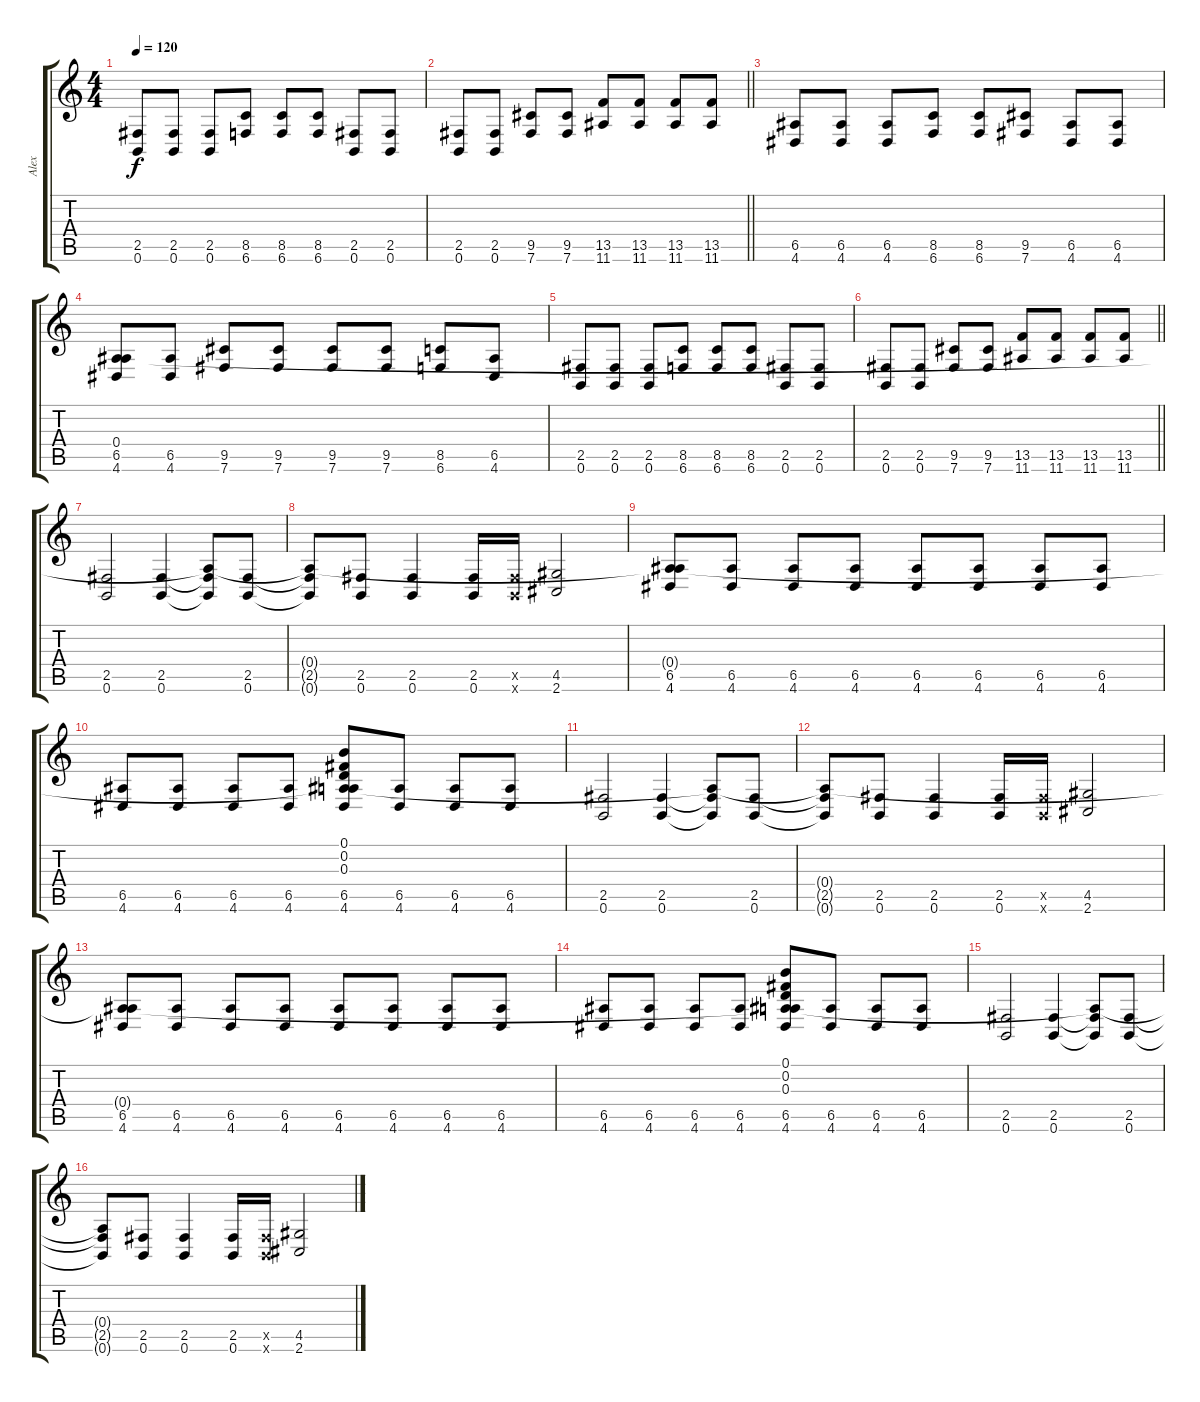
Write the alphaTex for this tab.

\track ("Alex" "Alex") {instrument overdrivenguitar}
\staff {score tabs}
\tuning (B3 Gb3 D3 A2 E2 B1) {hide}
\ts (4 4)
\tempo 120
\clef g2
\ks c
(2.5 0.6).8{dy f} (2.5 0.6).8 (2.5 0.6).8 (8.5 6.6).8 (8.5 6.6).8 (8.5 6.6).8 (2.5 0.6).8 (2.5 0.6).8 |
\barLineRight lightlight
(2.5 0.6).8 (2.5 0.6).8 (9.5 7.6).8 (9.5 7.6).8 (13.5 11.6).8 (13.5 11.6).8 (13.5 11.6).8 (13.5 11.6).8 |
(6.5 4.6).8 (6.5 4.6).8 (6.5 4.6).8 (8.5 6.6).8 (8.5 6.6).8 (9.5 7.6).8 (6.5 4.6).8 (6.5 4.6).8 |
(0.4 6.5 4.6).8 (6.5 4.6).8 (9.5 7.6).8 (9.5 7.6).8 (9.5 7.6).8 (9.5 7.6).8 (8.5 6.6).8 (6.5 4.6).8 |
(2.5 0.6).8 (2.5 0.6).8 (2.5 0.6).8 (8.5 6.6).8 (8.5 6.6).8 (8.5 6.6).8 (2.5 0.6).8 (2.5 0.6).8 |
\barLineRight lightlight
(2.5 0.6).8 (2.5 0.6).8 (9.5 7.6).8 (9.5 7.6).8 (13.5 11.6).8 (13.5 11.6).8 (13.5 11.6).8 (13.5 11.6).8 |
(2.5 0.6).2 (2.5 0.6).4 (0.4{t} 2.5{t} 0.6{t}).8 (2.5 0.6).8 |
(0.4{t} 2.5{t} 0.6{t}).8 (2.5 0.6).8 (2.5 0.6).4 (2.5 0.6).16 (2.5{x} 0.6{x}).16 (4.5 2.6).2 |
(0.4{t} 6.5 4.6).8 (6.5 4.6).8 (6.5 4.6).8 (6.5 4.6).8 (6.5 4.6).8 (6.5 4.6).8 (6.5 4.6).8 (6.5 4.6).8 |
(6.5 4.6).8 (6.5 4.6).8 (6.5 4.6).8 (6.5 4.6).8 (0.1 0.2 0.3 0.4{t} 6.5 4.6).8 (6.5 4.6).8 (6.5 4.6).8 (6.5 4.6).8 |
(2.5 0.6).2 (2.5 0.6).4 (0.4{t} 2.5{t} 0.6{t}).8 (2.5 0.6).8 |
(0.4{t} 2.5{t} 0.6{t}).8 (2.5 0.6).8 (2.5 0.6).4 (2.5 0.6).16 (2.5{x} 0.6{x}).16 (4.5 2.6).2 |
(0.4{t} 6.5 4.6).8 (6.5 4.6).8 (6.5 4.6).8 (6.5 4.6).8 (6.5 4.6).8 (6.5 4.6).8 (6.5 4.6).8 (6.5 4.6).8 |
(6.5 4.6).8 (6.5 4.6).8 (6.5 4.6).8 (6.5 4.6).8 (0.1 0.2 0.3 0.4{t} 6.5 4.6).8 (6.5 4.6).8 (6.5 4.6).8 (6.5 4.6).8 |
(2.5 0.6).2 (2.5 0.6).4 (0.4{t} 2.5{t} 0.6{t}).8 (2.5 0.6).8 |
(0.4{t} 2.5{t} 0.6{t}).8 (2.5 0.6).8 (2.5 0.6).4 (2.5 0.6).16 (2.5{x} 0.6{x}).16 (4.5 2.6).2
